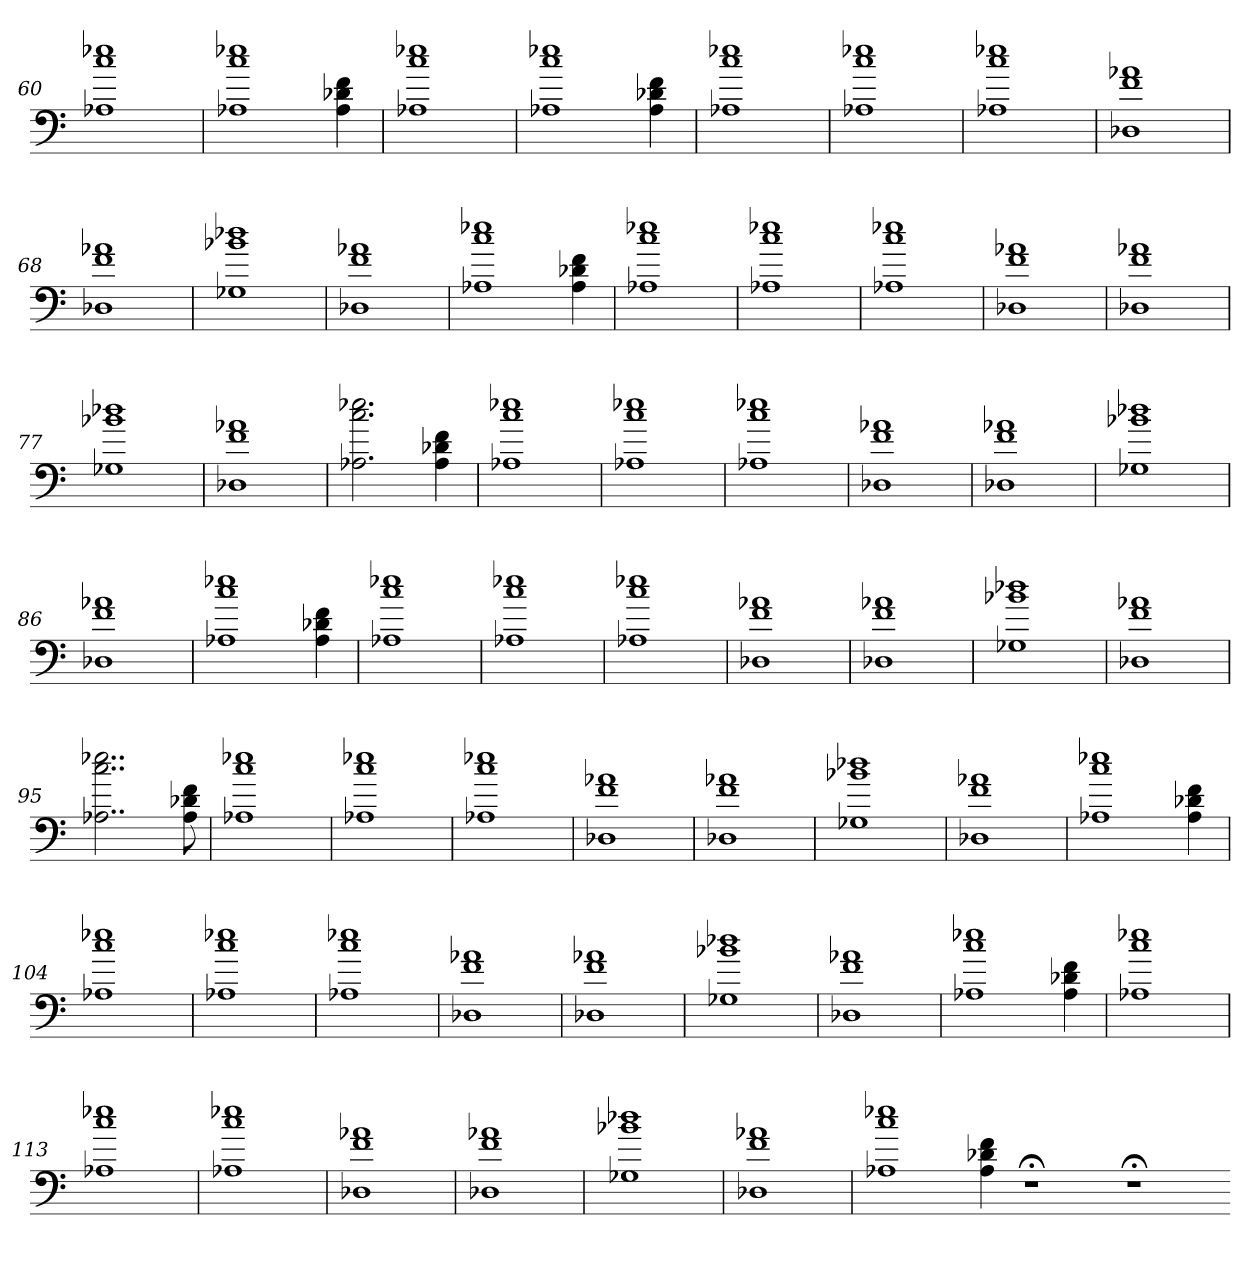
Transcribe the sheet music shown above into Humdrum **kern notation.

**kern
*part1
*staff1
=60
1A-X 1cc 1ee-X
=61
1A-X 1cc 1ee-X
4A- 4d-X 4f
=62
1A-X 1cc 1ee-X
=63
1A-X 1cc 1ee-X
4A- 4d-X 4f
=64
1A-X 1cc 1ee-X
=65
1A-X 1cc 1ee-X
=66
1A-X 1cc 1ee-X
=67
1D-X 1f 1a-X
=68
1D-X 1f 1a-X
=69
1G-X 1b-X 1dd-X
=70
1D-X 1f 1a-X
=71
1A-X 1cc 1ee-X
4A- 4d-X 4f
=72
1A-X 1cc 1ee-X
=73
1A-X 1cc 1ee-X
=74
1A-X 1cc 1ee-X
=75
1D-X 1f 1a-X
=76
1D-X 1f 1a-X
=77
1G-X 1b-X 1dd-X
=78
1D-X 1f 1a-X
=79
2.A-X 2.cc 2.ee-X
4A- 4d-X 4f
=80
1A-X 1cc 1ee-X
=81
1A-X 1cc 1ee-X
=82
1A-X 1cc 1ee-X
=83
1D-X 1f 1a-X
=84
1D-X 1f 1a-X
=85
1G-X 1b-X 1dd-X
=86
1D-X 1f 1a-X
=87
1A-X 1cc 1ee-X
4A- 4d-X 4f
=88
1A-X 1cc 1ee-X
=89
1A-X 1cc 1ee-X
=90
1A-X 1cc 1ee-X
=91
1D-X 1f 1a-X
=92
1D-X 1f 1a-X
=93
1G-X 1b-X 1dd-X
=94
1D-X 1f 1a-X
=95
2..A-X 2..cc 2..ee-X
8A- 8d-X 8f
=96
1A-X 1cc 1ee-X
=97
1A-X 1cc 1ee-X
=98
1A-X 1cc 1ee-X
=99
1D-X 1f 1a-X
=100
1D-X 1f 1a-X
=101
1G-X 1b-X 1dd-X
=102
1D-X 1f 1a-X
=103
1A-X 1cc 1ee-X
4A- 4d-X 4f
=104
1A-X 1cc 1ee-X
=105
1A-X 1cc 1ee-X
=106
1A-X 1cc 1ee-X
=107
1D-X 1f 1a-X
=108
1D-X 1f 1a-X
=109
1G-X 1b-X 1dd-X
=110
1D-X 1f 1a-X
=111
1A-X 1cc 1ee-X
4A- 4d-X 4f
=112
1A-X 1cc 1ee-X
=113
1A-X 1cc 1ee-X
=114
1A-X 1cc 1ee-X
=115
1D-X 1f 1a-X
=116
1D-X 1f 1a-X
=117
1G-X 1b-X 1dd-X
=118
1D-X 1f 1a-X
=119
1A-X 1cc 1ee-X
4A- 4d-X 4f
1r;<
1r;<
=-
*-
